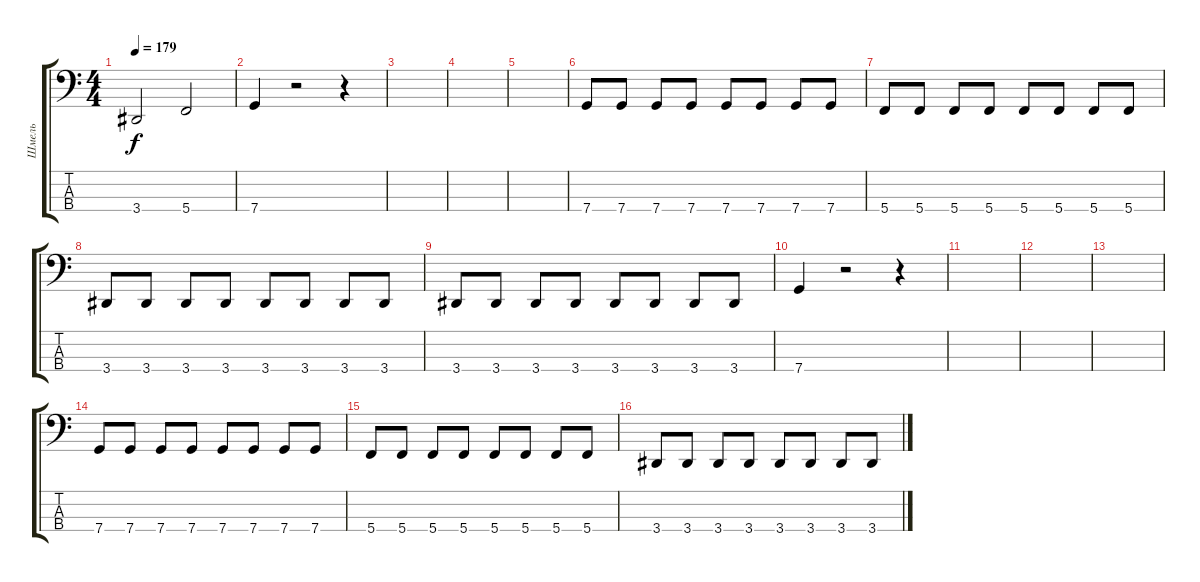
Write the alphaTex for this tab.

\track ("Шмель" "Шмель") {instrument electricbassfinger}
\staff {score tabs}
\tuning (Eb2 Bb1 F1 C1) {hide}
\ts (4 4)
\tempo 179
\clef f4
\ks c
3.4{t}.2{dy f} 5.4.2 |
7.4.4 r.2 r.4 |
|
|
|
7.4.8 7.4.8 7.4.8 7.4.8 7.4.8 7.4.8 7.4.8 7.4.8 |
5.4.8 5.4.8 5.4.8 5.4.8 5.4.8 5.4.8 5.4.8 5.4.8 |
3.4.8 3.4.8 3.4.8 3.4.8 3.4.8 3.4.8 3.4.8 3.4.8 |
3.4.8 3.4.8 3.4.8 3.4.8 3.4.8 3.4.8 3.4.8 3.4.8 |
7.4.4 r.2 r.4 |
|
|
|
7.4.8 7.4.8 7.4.8 7.4.8 7.4.8 7.4.8 7.4.8 7.4.8 |
5.4.8 5.4.8 5.4.8 5.4.8 5.4.8 5.4.8 5.4.8 5.4.8 |
3.4.8 3.4.8 3.4.8 3.4.8 3.4.8 3.4.8 3.4.8 3.4.8
